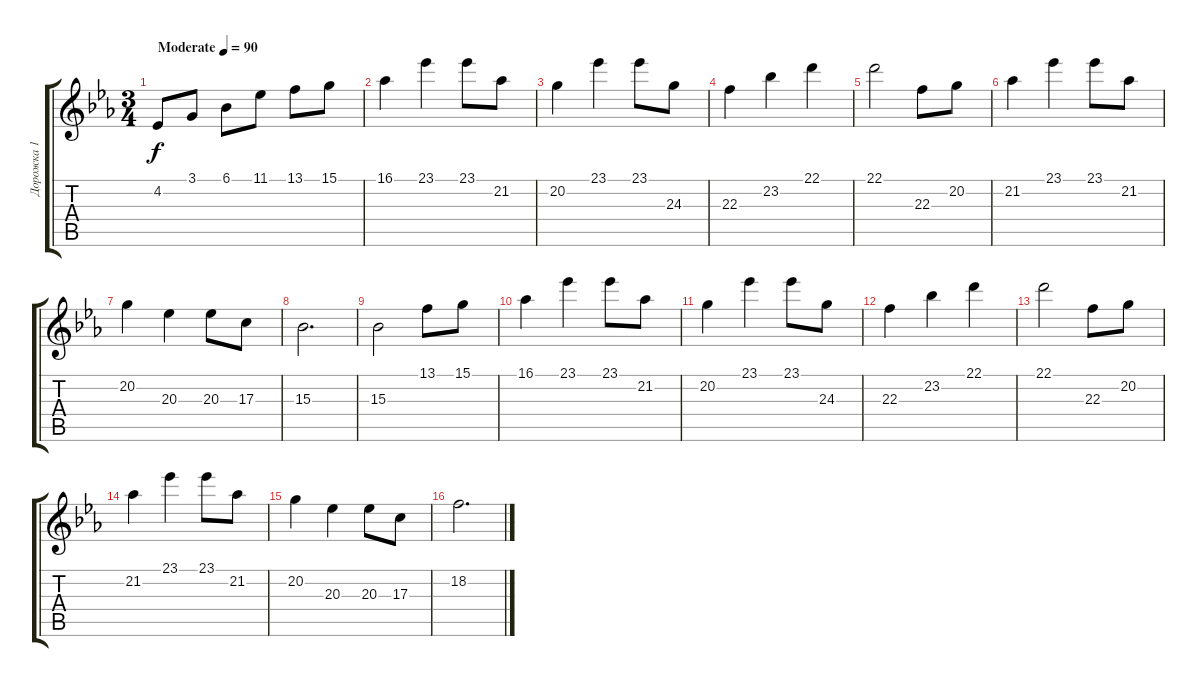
\track ("Дорожка 1" "Дорожка 1") {instrument acousticgrandpiano}
\staff {score tabs}
\tuning (E4 B3 G3 D3 A2 E2) {hide}
\ts (3 4)
\tempo (90 "Moderate")
\clef g2
\ks eb
4.2.8{dy f instrument acousticgrandpiano} 3.1.8 6.1.8 11.1.8 13.1.8 15.1.8 |
\ks cminor
16.1.4 23.1.4 23.1.8 21.2.8 |
20.2.4 23.1.4 23.1.8 24.3.8 |
22.3.4 23.2.4 22.1.4 |
22.1.2 22.3.8 20.2.8 |
21.2.4 23.1.4 23.1.8 21.2.8 |
20.2.4 20.3.4 20.3.8 17.3.8 |
15.3.2{d} |
15.3.2 13.1.8 15.1.8 |
16.1.4 23.1.4 23.1.8 21.2.8 |
20.2.4 23.1.4 23.1.8 24.3.8 |
22.3.4 23.2.4 22.1.4 |
22.1.2 22.3.8 20.2.8 |
21.2.4 23.1.4 23.1.8 21.2.8 |
20.2.4 20.3.4 20.3.8 17.3.8 |
18.2.2{d}
